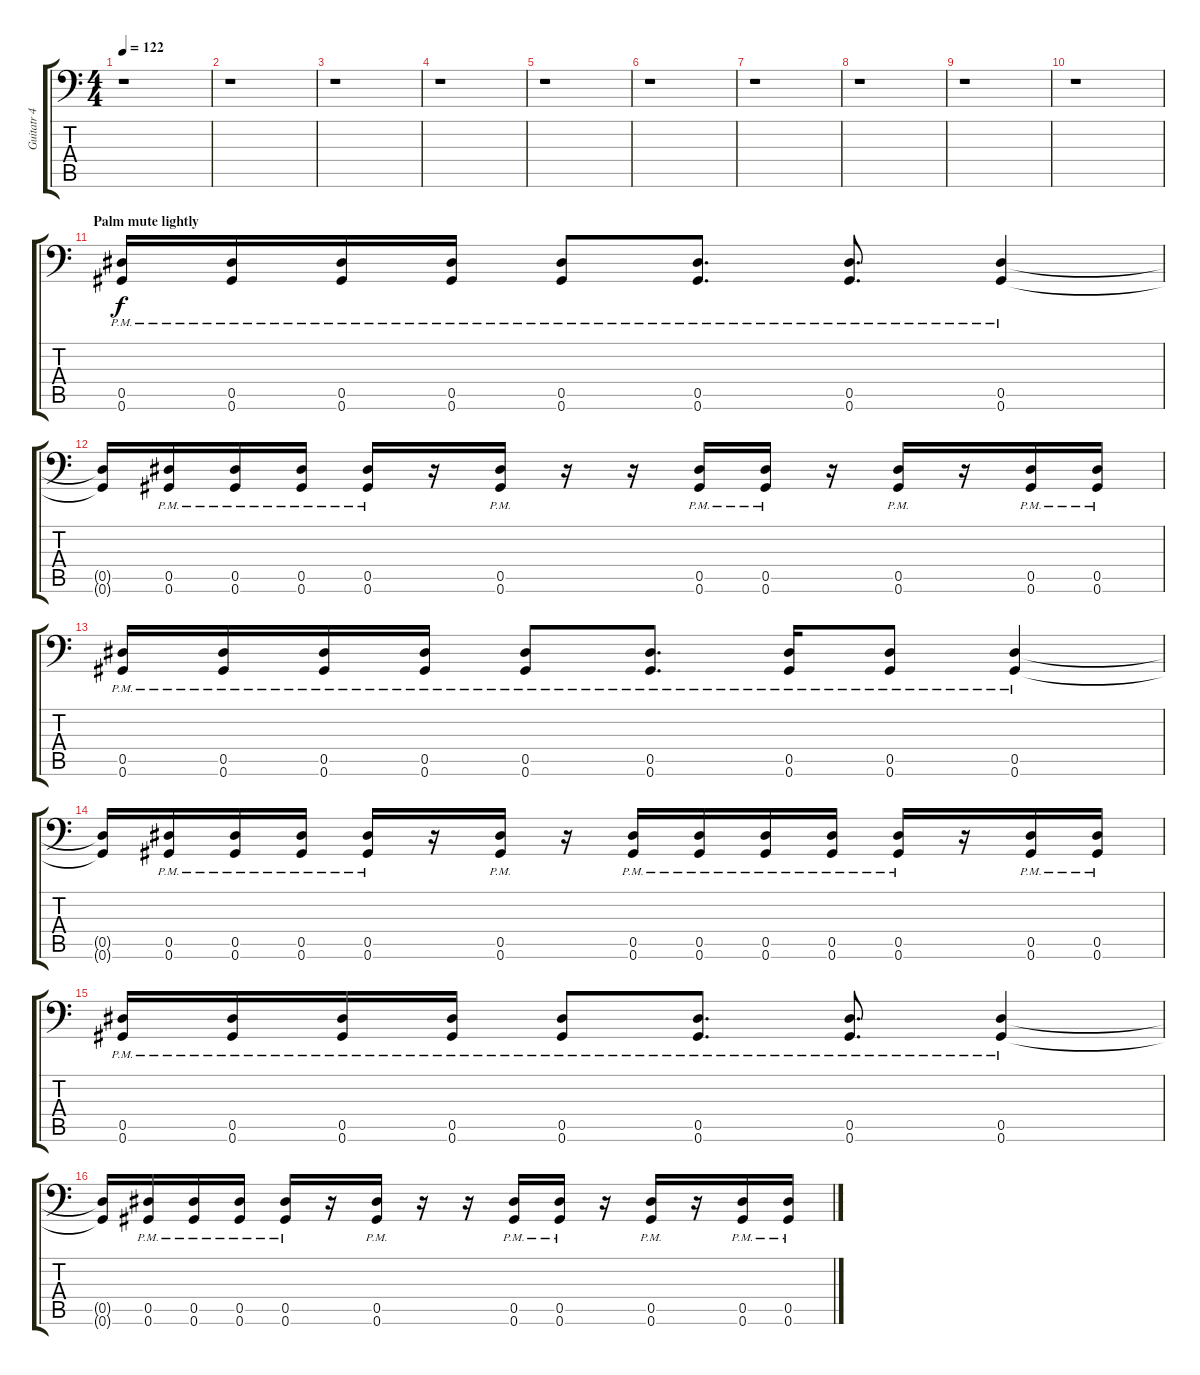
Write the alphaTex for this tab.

\track ("Guitatr 4" "Guitatr 4") {instrument distortionguitar}
\staff {score tabs}
\tuning (Bb3 F3 Db3 Ab2 Eb2 Ab1) {hide}
\ts (4 4)
\tempo 122
\clef f4
\ks c
r.1{dy f} |
r.1 |
r.1 |
r.1 |
r.1 |
r.1 |
r.1 |
r.1 |
r.1 |
r.1 |
\section ("" "Palm mute lightly")
(0.5{pm} 0.6{pm}).16 (0.5{pm} 0.6{pm}).16 (0.5{pm} 0.6{pm}).16 (0.5{pm} 0.6{pm}).16 (0.5{pm} 0.6{pm}).8 (0.5{pm} 0.6{pm}).8{d} (0.5{pm} 0.6{pm}).8{d} (0.5{pm} 0.6{pm}).4 |
(0.5{t} 0.6{t}).16 (0.5{pm} 0.6{pm}).16 (0.5{pm} 0.6{pm}).16 (0.5{pm} 0.6{pm}).16 (0.5{pm} 0.6{pm}).16 r.16 (0.5{pm} 0.6{pm}).16 r.16 r.16 (0.5{pm} 0.6{pm}).16 (0.5{pm} 0.6{pm}).16 r.16 (0.5{pm} 0.6{pm}).16 r.16 (0.5{pm} 0.6{pm}).16 (0.5{pm} 0.6{pm}).16 |
(0.5{pm} 0.6{pm}).16 (0.5{pm} 0.6{pm}).16 (0.5{pm} 0.6{pm}).16 (0.5{pm} 0.6{pm}).16 (0.5{pm} 0.6{pm}).8 (0.5{pm} 0.6{pm}).8{d} (0.5{pm} 0.6{pm}).16 (0.5{pm} 0.6{pm}).8 (0.5{pm} 0.6{pm}).4 |
(0.5{t} 0.6{t}).16 (0.5{pm} 0.6{pm}).16 (0.5{pm} 0.6{pm}).16 (0.5{pm} 0.6{pm}).16 (0.5{pm} 0.6{pm}).16 r.16 (0.5{pm} 0.6{pm}).16 r.16 (0.5{pm} 0.6{pm}).16 (0.5{pm} 0.6{pm}).16 (0.5{pm} 0.6{pm}).16 (0.5{pm} 0.6{pm}).16 (0.5{pm} 0.6{pm}).16 r.16 (0.5{pm} 0.6{pm}).16 (0.5{pm} 0.6{pm}).16 |
(0.5{pm} 0.6{pm}).16 (0.5{pm} 0.6{pm}).16 (0.5{pm} 0.6{pm}).16 (0.5{pm} 0.6{pm}).16 (0.5{pm} 0.6{pm}).8 (0.5{pm} 0.6{pm}).8{d} (0.5{pm} 0.6{pm}).8{d} (0.5{pm} 0.6{pm}).4 |
(0.5{t} 0.6{t}).16 (0.5{pm} 0.6{pm}).16 (0.5{pm} 0.6{pm}).16 (0.5{pm} 0.6{pm}).16 (0.5{pm} 0.6{pm}).16 r.16 (0.5{pm} 0.6{pm}).16 r.16 r.16 (0.5{pm} 0.6{pm}).16 (0.5{pm} 0.6{pm}).16 r.16 (0.5{pm} 0.6{pm}).16 r.16 (0.5{pm} 0.6{pm}).16 (0.5{pm} 0.6{pm}).16
